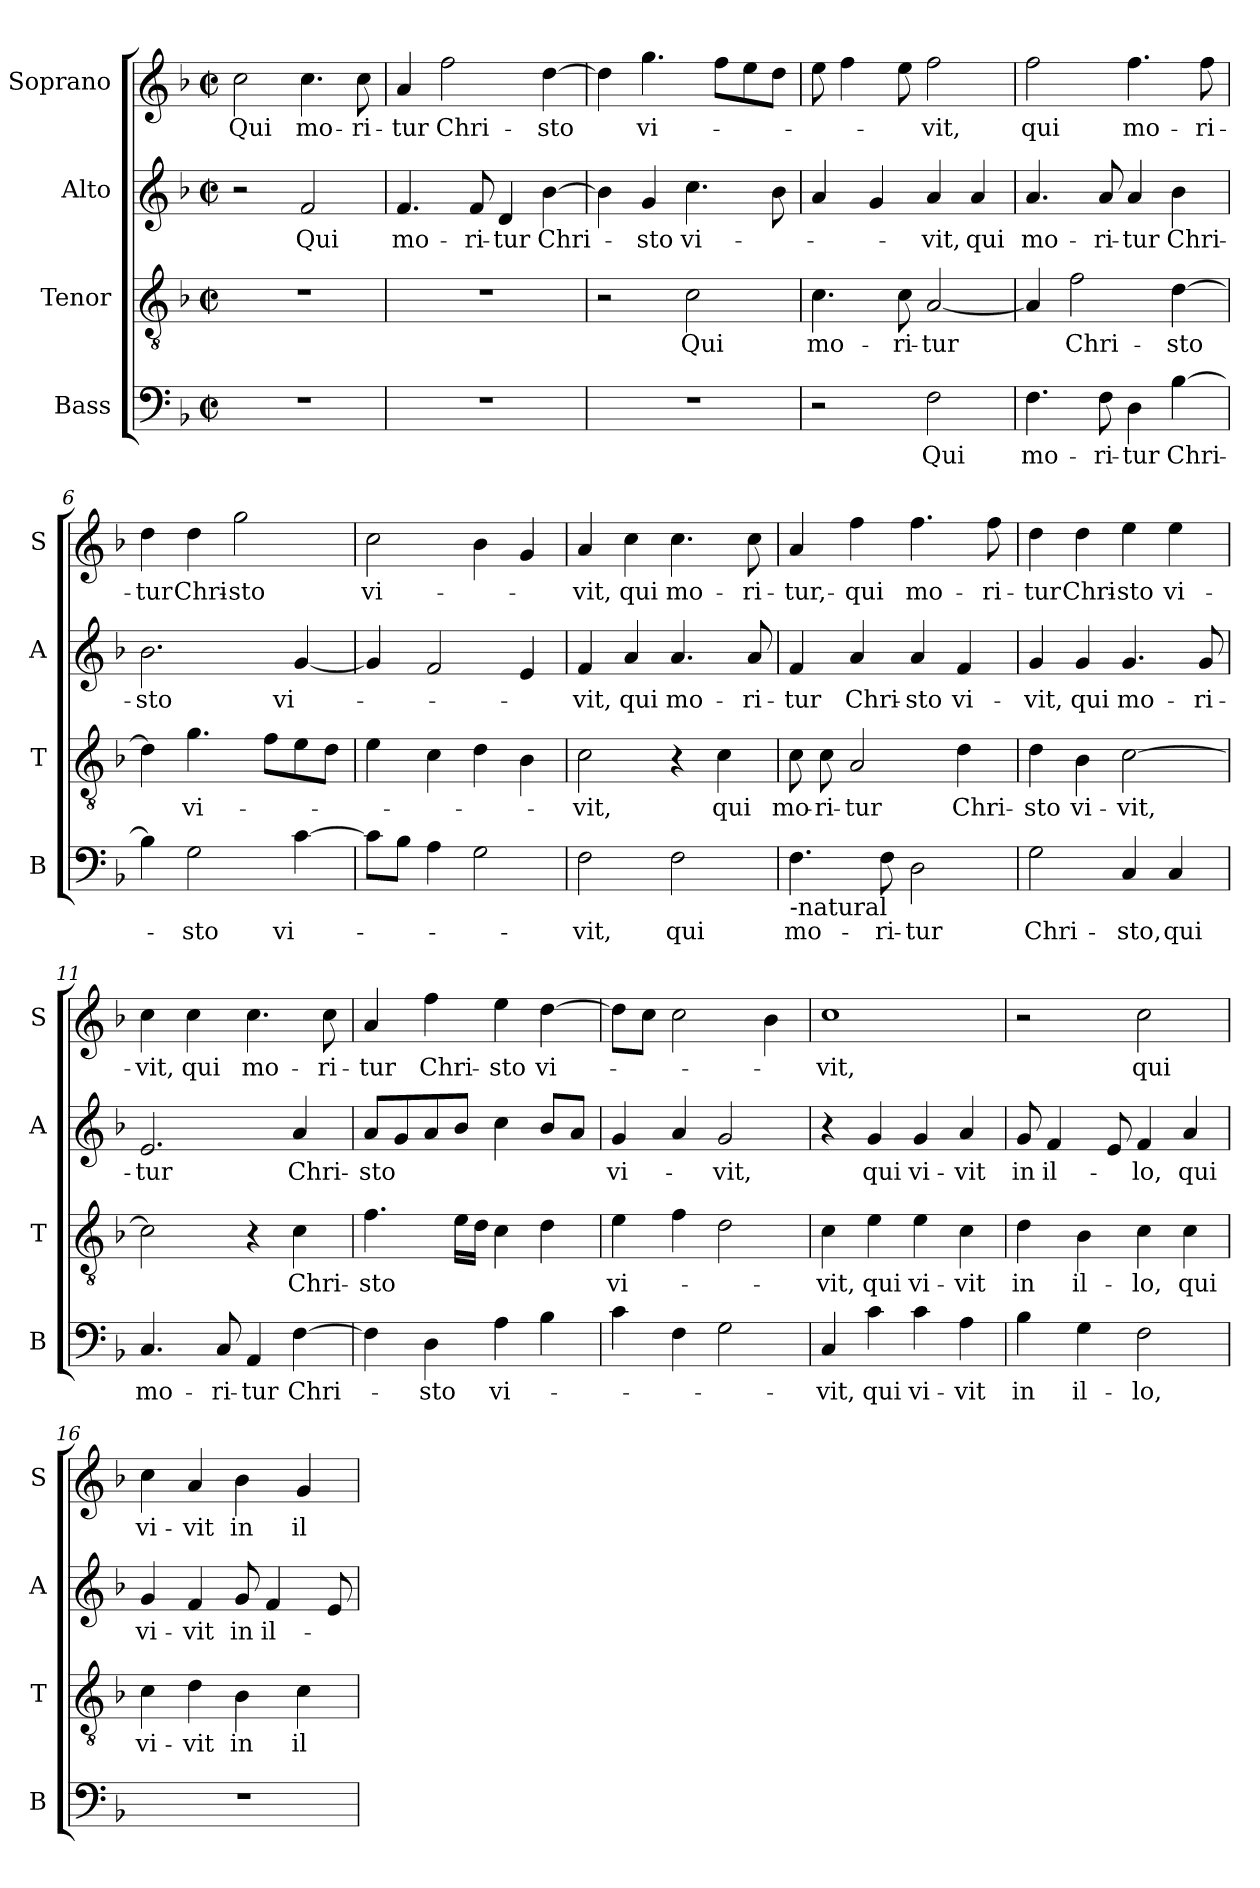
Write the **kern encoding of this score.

**kern	**text	**kern	**text	**kern	**text	**kern	**text
*part4	*part4	*part3	*part3	*part2	*part2	*part1	*part1
*staff4	*staff4	*staff3	*staff3	*staff2	*staff2	*staff1	*staff1
*I"Bass	*	*I"Tenor	*	*I"Alto	*	*I"Soprano	*
*I'B	*	*I'T	*	*I'A	*	*I'S	*
*clefF4	*	*clefGv2	*	*clefG2	*	*clefG2	*
*k[b-]	*	*k[b-]	*	*k[b-]	*	*k[b-]	*
*F:	*	*F:	*	*F:	*	*F:	*
*M2/2	*	*M2/2	*	*M2/2	*	*M2/2	*
*met(c|)	*	*met(c|)	*	*met(c|)	*	*met(c|)	*
=1	=1	=1	=1	=1	=1	=1	=1
1r	.	1r	.	2r	.	2cc\	Qui
.	.	.	.	2f/	Qui	4.cc\	mo-
.	.	.	.	.	.	8cc\	-ri-
=2	=2	=2	=2	=2	=2	=2	=2
1r	.	1r	.	4.f/	mo-	4a/	-tur
.	.	.	.	.	.	2ff\	Chri-
.	.	.	.	8f/	-ri-	.	.
.	.	.	.	4d/	-tur	.	.
.	.	.	.	[4b-\	Chri-	[4dd\	-sto
=3	=3	=3	=3	=3	=3	=3	=3
1r	.	2r	.	4b-\]	.	4dd\]	.
.	.	.	.	4g/	-sto	4.gg\	vi-
.	.	2c\	Qui	4.cc\	vi-	.	.
.	.	.	.	.	.	8ff\L	.
.	.	.	.	.	.	8ee\	.
.	.	.	.	8b-\	.	8dd\J	.
=4	=4	=4	=4	=4	=4	=4	=4
2r	.	4.c\	mo-	4a/	.	8ee\	.
.	.	.	.	.	.	4ff\	.
.	.	.	.	4g/	.	.	.
.	.	8c\	-ri-	.	.	8ee\	.
2F\	Qui	[2A/	-tur	4a/	-vit,	2ff\	-vit,
.	.	.	.	4a/	qui	.	.
=5	=5	=5	=5	=5	=5	=5	=5
4.F\	mo-	4A/]	.	4.a/	mo-	2ff\	qui
.	.	2f\	Chri-	.	.	.	.
8F\	-ri-	.	.	8a/	-ri-	.	.
4D\	-tur	.	.	4a/	-tur	4.ff\	mo-
[4B-\	Chri-	[4d\	-sto	4b-\	Chri-	.	.
.	.	.	.	.	.	8ff\	-ri-
!!LO:LB:g=z
=6	=6	=6	=6	=6	=6	=6	=6
4B-\]	.	4d\]	.	2.b-\	-sto	4dd\	-tur
2G\	-sto	4.g\	vi-	.	.	4dd\	Chri-
.	.	.	.	.	.	2gg\	-sto
.	.	8f\L	.	.	.	.	.
[4c\	vi-	8e\	.	[4g/	vi-	.	.
.	.	8d\J	.	.	.	.	.
=7	=7	=7	=7	=7	=7	=7	=7
8c\L]	.	4e\	.	4g/]	.	2cc\	vi-
8B-\J	.	.	.	.	.	.	.
4A\	.	4c\	.	2f/	.	.	.
2G\	.	4d\	.	.	.	4b-\	.
.	.	4B-\	.	4e/	.	4g/	.
=8	=8	=8	=8	=8	=8	=8	=8
2F\	-vit,	2c\	-vit,	4f/	-vit,	4a/	-vit,
.	.	.	.	4a/	qui	4cc\	qui
2F\	qui	4r	.	4.a/	mo-	4.cc\	mo-
.	.	4c\	qui	.	.	.	.
.	.	.	.	8a/	-ri-	8cc\	-ri-
=9	=9	=9	=9	=9	=9	=9	=9
!LO:TX:b:t=-natural	!	!	!	!	!	!	!
4.F\	mo-	8c\	mo-	4f/	-tur	4a/	-tur,-
.	.	8c\	-ri-	.	.	.	.
.	.	2A/	-tur	4a/	Chri-	4ff\	-qui
8F\	-ri-	.	.	.	.	.	.
2D\	-tur	.	.	4a/	-sto	4.ff\	mo-
.	.	4d\	Chri-	4f/	vi-	.	.
.	.	.	.	.	.	8ff\	-ri-
=10	=10	=10	=10	=10	=10	=10	=10
2G\	Chri-	4d\	-sto	4g/	-vit,	4dd\	-tur
.	.	4B-\	vi-	4g/	qui	4dd\	Chri-
4C/	-sto,	[2c\	-vit,	4.g/	mo-	4ee\	-sto
4C/	qui	.	.	.	.	4ee\	vi-
.	.	.	.	8g/	-ri-	.	.
!!LO:LB:g=z
=11	=11	=11	=11	=11	=11	=11	=11
4.C/	mo-	2c\]	.	2.e/	-tur	4cc\	-vit,
.	.	.	.	.	.	4cc\	qui
8C/	-ri-	.	.	.	.	.	.
4AA/	-tur	4r	.	.	.	4.cc\	mo-
[4F\	Chri-	4c\	Chri-	4a/	Chri-	.	.
.	.	.	.	.	.	8cc\	-ri-
=12	=12	=12	=12	=12	=12	=12	=12
4F\]	.	4.f\	-sto	8a/L	-sto	4a/	-tur
.	.	.	.	8g/	.	.	.
4D\	-sto	.	.	8a/	.	4ff\	Chri-
.	.	16e\LL	.	8b-/J	.	.	.
.	.	16d\JJ	.	.	.	.	.
4A\	vi-	4c\	.	4cc\	.	4ee\	-sto
4B-\	.	4d\	.	8b-/L	.	[4dd\	vi-
.	.	.	.	8a/J	.	.	.
=13	=13	=13	=13	=13	=13	=13	=13
4c\	.	4e\	vi-	4g/	vi-	8dd\L]	.
.	.	.	.	.	.	8cc\J	.
4F\	.	4f\	.	4a/	.	2cc\	.
2G\	.	2d\	.	2g/	-vit,	.	.
.	.	.	.	.	.	4b-\	.
=14	=14	=14	=14	=14	=14	=14	=14
4C/	-vit,	4c\	-vit,	4r	.	1cc	-vit,
4c\	qui	4e\	qui	4g/	qui	.	.
4c\	vi-	4e\	vi-	4g/	vi-	.	.
4A\	-vit	4c\	-vit	4a/	-vit	.	.
=15	=15	=15	=15	=15	=15	=15	=15
4B-\	in	4d\	in	8g/	in	2r	.
.	.	.	.	4f/	il-	.	.
4G\	il-	4B-\	il-	.	.	.	.
.	.	.	.	8e/	.	.	.
2F\	-lo,	4c\	-lo,	4f/	-lo,	2cc\	qui
.	.	4c\	qui	4a/	qui	.	.
!!LO:PB:g=z
=16	=16	=16	=16	=16	=16	=16	=16
1r	.	4c\	vi-	4g/	vi-	4cc\	vi-
.	.	4d\	-vit	4f/	-vit	4a/	-vit
.	.	4B-\	in	8g/	in	4b-\	in
.	.	.	.	4f/	il-	.	.
.	.	4c\	il-	.	.	4g/	il-
.	.	.	.	8e/	.	.	.
=	=	=	=	=	=	=	=
*-	*-	*-	*-	*-	*-	*-	*-
